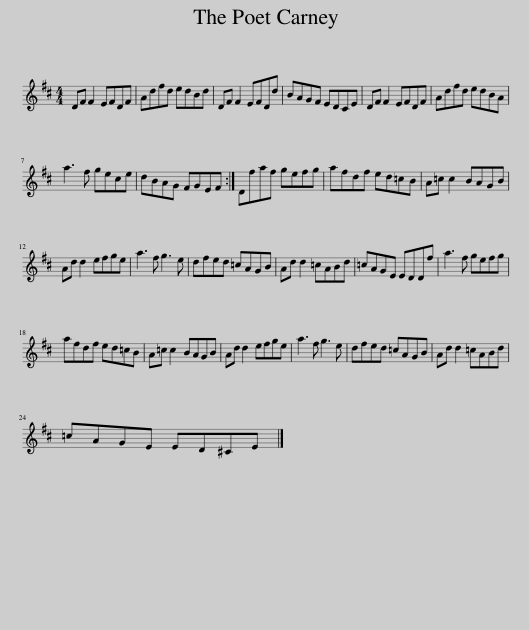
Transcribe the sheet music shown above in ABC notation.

X:1
L:1/8
M:4/4
I:linebreak $
K:D
V:1 treble
V:1
 DF F2 EFDF | Adfd edBd | DF F2 EFDd | BAGF EDCE | DF F2 EFDF | %5
 Adfd edBA |$ a3 f gece | dBAG FGEF :| Dfaf gefg | afdf ed=cB | %10
 A=c c2 BAGB |$ Ad d2 efge | a3 f g3 e | dfed =cAGB | Ad d2 =cABd | %15
 =cAGE EDDf | a3 f gefg |$ afdf ed=cB | A=c c2 BAGB | Ad d2 efge | %20
 a3 f g3 e | dfed =cAGB | Ad d2 =cABd |$ =cAGE ED^CE |] %24
